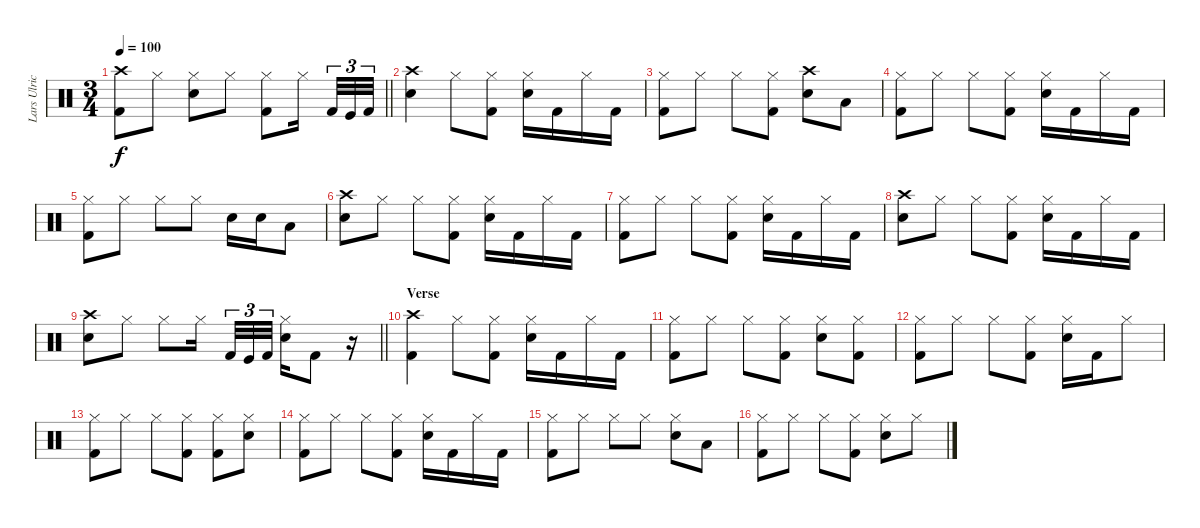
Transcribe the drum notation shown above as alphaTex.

\track ("Lars Ulrich" "Lars Ulric") {instrument percussion}
\staff {score}
\articulation defaults
\ts (3 4)
\tempo 100
\clef neutral
\barLineRight lightlight
\ks c
("Crash high (hit)" "Kick (hit) 2").8{dy f} "Hi-Hat (closed)".8 ("Hi-Hat (closed)" "Electric Snare (hit)").8 "Hi-Hat (closed)".8 ("Hi-Hat (closed)" "Kick (hit) 2").8 "Hi-Hat (closed)".16{beam splitsecondary} "Kick (hit) 2".32{tu (3 2)} "Kick (hit)".32{tu (3 2)} "Kick (hit) 2".32{tu (3 2)} |
("Crash high (hit)" "Electric Snare (hit)").4 "Hi-Hat (closed)".8 ("Hi-Hat (closed)" "Kick (hit) 2").8 ("Hi-Hat (closed)" "Electric Snare (hit)").16 "Kick (hit) 2".16 "Hi-Hat (closed)".16 "Kick (hit) 2".16 |
("Hi-Hat (closed)" "Kick (hit) 2").8 "Hi-Hat (closed)".8 "Hi-Hat (closed)".8 ("Hi-Hat (closed)" "Kick (hit) 2").8 ("Crash high (hit)" "Electric Snare (hit)").8 "Low Tom (hit)".8 |
("Hi-Hat (closed)" "Kick (hit) 2").8 "Hi-Hat (closed)".8 "Hi-Hat (closed)".8 ("Hi-Hat (closed)" "Kick (hit) 2").8 ("Hi-Hat (closed)" "Electric Snare (hit)").16 "Kick (hit) 2".16 "Hi-Hat (closed)".16 "Kick (hit) 2".16 |
("Hi-Hat (closed)" "Kick (hit) 2").8 "Hi-Hat (closed)".8 "Hi-Hat (closed)".8 "Hi-Hat (closed)".8 "Electric Snare (hit)".16 "Electric Snare (hit)".16 "Low Tom (hit)".8 |
("Crash high (hit)" "Electric Snare (hit)").8 "Hi-Hat (closed)".8 "Hi-Hat (closed)".8 ("Hi-Hat (closed)" "Kick (hit) 2").8 ("Hi-Hat (closed)" "Electric Snare (hit)").16 "Kick (hit) 2".16 "Hi-Hat (closed)".16 "Kick (hit) 2".16 |
("Hi-Hat (closed)" "Kick (hit) 2").8 "Hi-Hat (closed)".8 "Hi-Hat (closed)".8 ("Hi-Hat (closed)" "Kick (hit) 2").8 ("Hi-Hat (closed)" "Electric Snare (hit)").16 "Kick (hit) 2".16 "Hi-Hat (closed)".16 "Kick (hit) 2".16 |
("Crash high (hit)" "Electric Snare (hit)").8 "Hi-Hat (closed)".8 "Hi-Hat (closed)".8 ("Hi-Hat (closed)" "Kick (hit) 2").8 ("Hi-Hat (closed)" "Electric Snare (hit)").16 "Kick (hit) 2".16 "Hi-Hat (closed)".16 "Kick (hit) 2".16 |
\barLineRight lightlight
("Crash high (hit)" "Electric Snare (hit)").8 "Hi-Hat (closed)".8 "Hi-Hat (closed)".8 "Hi-Hat (closed)".16{beam splitsecondary} "Kick (hit) 2".32{tu (3 2)} "Kick (hit)".32{tu (3 2)} "Kick (hit) 2".32{tu (3 2)} ("Hi-Hat (closed)" "Electric Snare (hit)").16 "Kick (hit) 2".8 r.16 |
\section ("" "Verse")
("Crash high (hit)" "Kick (hit) 2").4 "Hi-Hat (closed)".8 ("Hi-Hat (closed)" "Kick (hit) 2").8 ("Hi-Hat (closed)" "Electric Snare (hit)").16 "Kick (hit) 2".16 "Hi-Hat (closed)".16 "Kick (hit) 2".16 |
("Hi-Hat (closed)" "Kick (hit) 2").8 "Hi-Hat (closed)".8 "Hi-Hat (closed)".8 ("Hi-Hat (closed)" "Kick (hit) 2").8 ("Hi-Hat (closed)" "Electric Snare (hit)").8 ("Hi-Hat (closed)" "Kick (hit) 2").8 |
("Hi-Hat (closed)" "Kick (hit) 2").8 "Hi-Hat (closed)".8 "Hi-Hat (closed)".8 ("Hi-Hat (closed)" "Kick (hit) 2").8 ("Hi-Hat (closed)" "Electric Snare (hit)").16 "Kick (hit) 2".16 "Hi-Hat (closed)".8 |
("Hi-Hat (closed)" "Kick (hit) 2").8 "Hi-Hat (closed)".8 "Hi-Hat (closed)".8 ("Hi-Hat (closed)" "Kick (hit) 2").8 ("Hi-Hat (closed)" "Kick (hit) 2").8 ("Hi-Hat (closed)" "Electric Snare (hit)").8 |
("Hi-Hat (closed)" "Kick (hit) 2").8 "Hi-Hat (closed)".8 "Hi-Hat (closed)".8 ("Hi-Hat (closed)" "Kick (hit) 2").8 ("Hi-Hat (closed)" "Electric Snare (hit)").16 "Kick (hit) 2".16 "Hi-Hat (closed)".16 "Kick (hit) 2".16 |
("Hi-Hat (closed)" "Kick (hit) 2").8 "Hi-Hat (closed)".8 "Hi-Hat (closed)".8 "Hi-Hat (closed)".8 ("Hi-Hat (closed)" "Electric Snare (hit)").8 "Low Tom (hit)".8 |
("Hi-Hat (closed)" "Kick (hit) 2").8 "Hi-Hat (closed)".8 "Hi-Hat (closed)".8 ("Hi-Hat (closed)" "Kick (hit) 2").8 ("Hi-Hat (closed)" "Snare (hit) 2").8 "Hi-Hat (closed)".8
